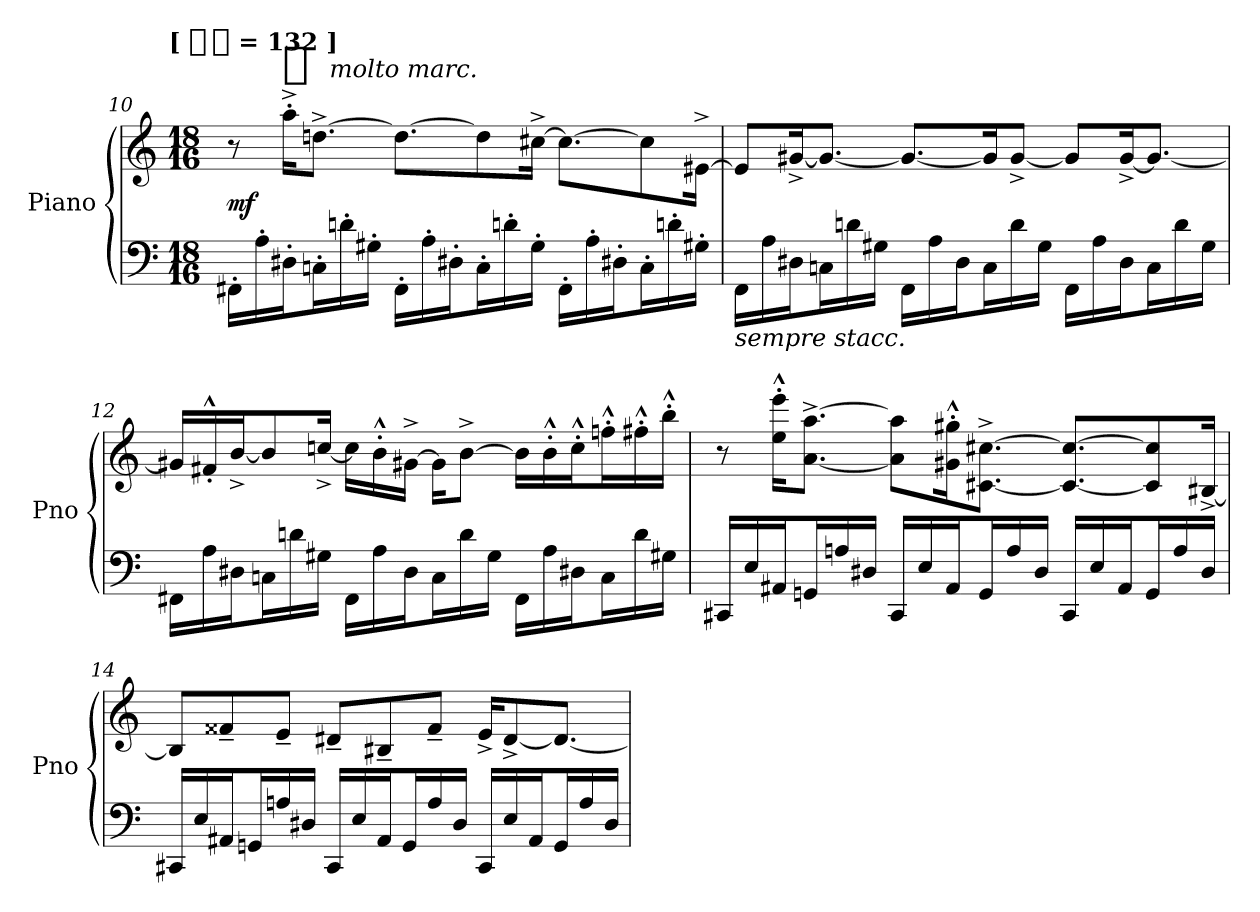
**kern	**kern	**dynam
*part1	*part1	*part1
*staff2	*staff1	*staff1/2
*I"Piano	*	*
*I'Pno	*	*
*clefF4	*clefG2	*
*k[]	*k[]	*
*C:	*C:	*
!!LO:TX:omd:t=[ [8th-dot] = 132 ]
*M18/16	*M18/16	*
*MM132	*MM132	*
=10	=10	=10
16FF#X'LL	8r	mf
16A'	.	.
!	!	!LO:DY:a:t=%s molto marc.
16D#X'J	16aa'^KL	f
16Cn'L	[8.ddn^J	.
16dn'	.	.
16G#X'JJ	.	.
16FF#'LL	8.ddL_	.
16A'	.	.
16D#X'J	.	.
16C'L	8dd]	.
16dn'	.	.
16G#'JJ	[16cc#X^Jk	.
16FF#'LL	8.cc#\L_	.
16A'	.	.
16D#X'J	.	.
16C'L	8cc#]	.
16dn'	.	.
16G#X'JJ	[16e#X^Jk	.
=11	=11	=11
!LO:TX:b:i:t=sempre stacc.	!	!
16FFLL	8e#L]	.
16A	.	.
16D#XJ	[16g#X^K	.
16CnL	8.g#J_	.
16dn	.	.
16G#XJJ	.	.
16FFLL	8.g#L_	.
16A	.	.
16D#J	.	.
16CL	16g#K]	.
16d	[8g#^J	.
16G#JJ	.	.
16FFLL	8g#L]	.
16A	.	.
16D#J	[16g#^K	.
16CL	8.g#J_	.
16d	.	.
16G#JJ	.	.
=12	=12	=12
16FF#XLL	16g#XLL]	.
16A	16f#X'^^	.
16D#XJ	[16b^J	.
16CnL	8b]	.
16dn	.	.
16G#XJJ	[16ccn^Jk	.
16FF#LL	16cc\LL]	.
16A	16b'^^\	.
16D#J	[16g#X^\JJ	.
16CL	16g#\KL]	.
16d	[8b^\J	.
16G#JJ	.	.
16FF#LL	16bLL]	.
16A	16b'^^	.
16D#XJ	16cc'^^J	.
16CL	16ffn'^^L	.
16d	16ff#X'^^	.
16G#XJJ	16bb'^^JJ	.
=13	=13	=13
16CC#XLL	8r	.
16E	.	.
16AA#XJ	16ee'^^ 16eee'^^KL	.
16GGnL	[8.a^ [8.aa^J	.
16An	.	.
16D#XJJ	.	.
16CC#LL	8a] 8aa]L	.
16E	.	.
16AA#J	16g#X'^^ 16gg#X'^^K	.
16GGL	[8.c#X^ [8.cc#X^J	.
16A	.	.
16D#JJ	.	.
16CC#LL	8.c#_ 8.cc#_L	.
16E	.	.
16AA#J	.	.
16GGL	8c#] 8cc#]	.
16A	.	.
16D#JJ	[16B#X^Jk	.
=14	=14	=14
16CC#XLL	8B#L]	.
16E	.	.
16AA#XJ	8f##X~	.
16GGnL	.	.
16An	8e~J	.
16D#XJJ	.	.
16CC#LL	8d#X~L	.
16E	.	.
16AA#J	8B#X~	.
16GGL	.	.
16A	8f##~J	.
16D#JJ	.	.
16CC#LL	16e^KL	.
16E	[8d#^	.
16AA#J	.	.
16GGL	8.d#J_	.
16A	.	.
16D#JJ	.	.
=	=	=
*-	*-	*-
